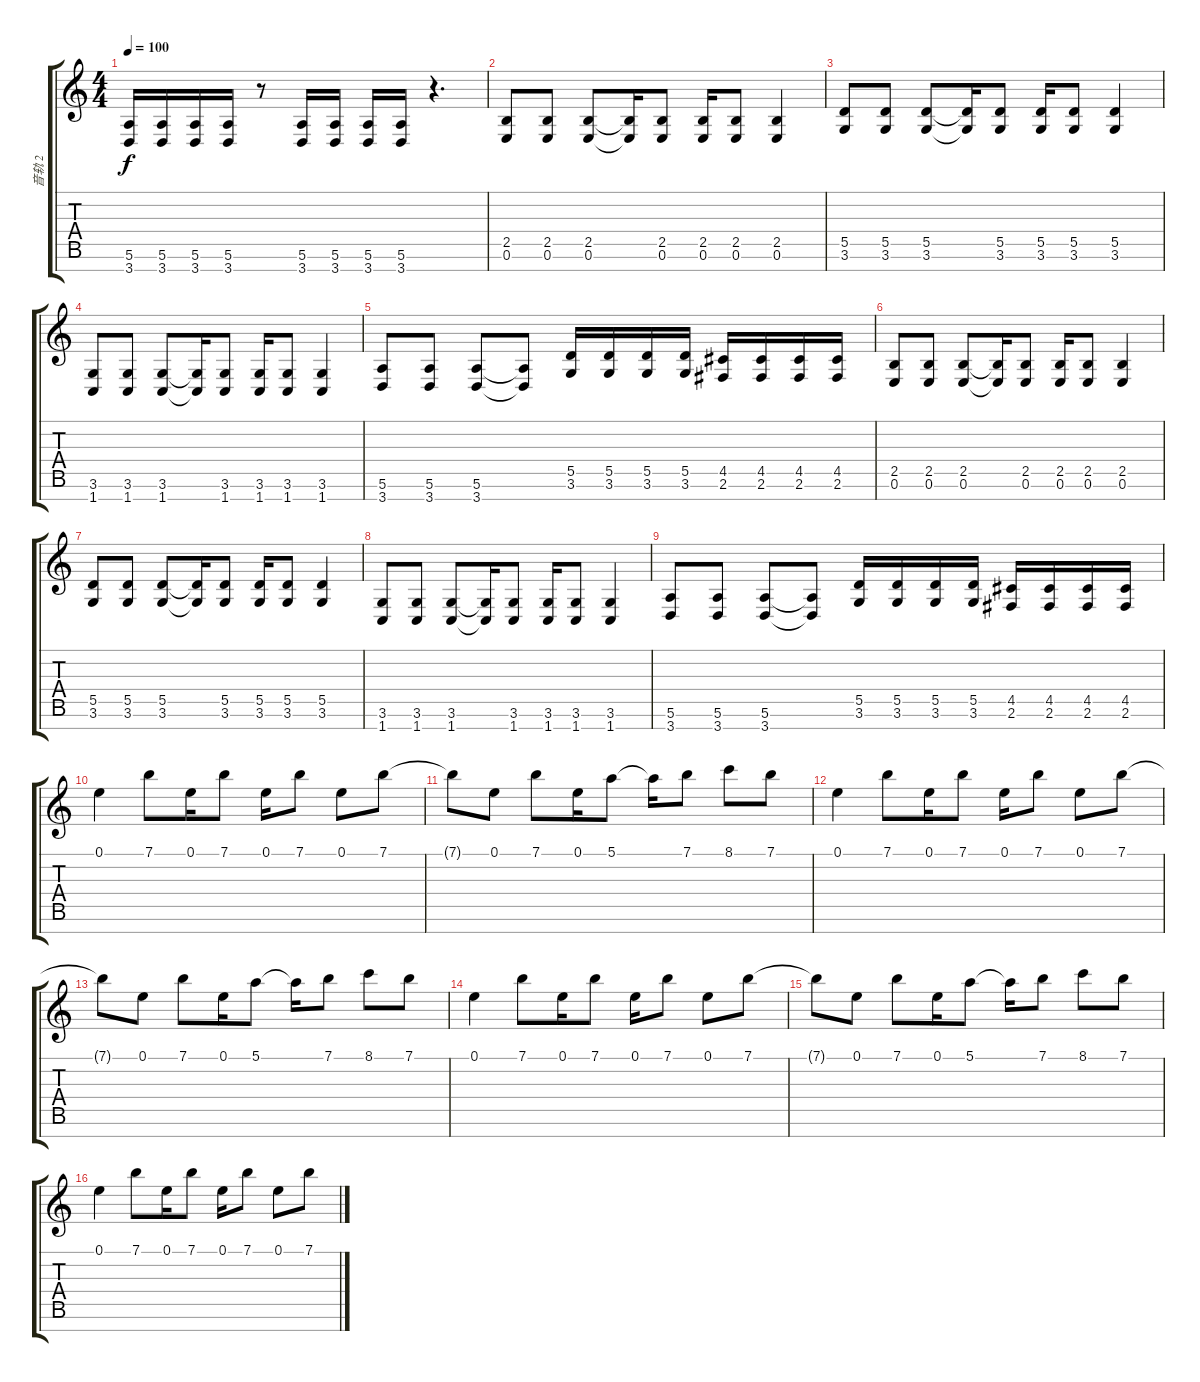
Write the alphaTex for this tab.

\track ("音轨 2" "音轨 2") {instrument distortionguitar}
\staff {score tabs}
\tuning (E4 B3 G3 D3 A2 E2 B1) {hide}
\ts (4 4)
\tempo 100
\clef g2
\ks c
(5.6 3.7).16{dy f} (5.6 3.7).16 (5.6 3.7).16 (5.6 3.7).16 r.8 (5.6 3.7).16 (5.6 3.7).16 (5.6 3.7).16 (5.6 3.7).16 r.4{d} |
(2.5 0.6).8 (2.5 0.6).8 (2.5 0.6).8 (2.5{t} 0.6{t}).16 (2.5 0.6).8 (2.5 0.6).16 (2.5 0.6).8 (2.5 0.6).4 |
(5.5 3.6).8 (5.5 3.6).8 (5.5 3.6).8 (5.5{t} 3.6{t}).16 (5.5 3.6).8 (5.5 3.6).16 (5.5 3.6).8 (5.5 3.6).4 |
(3.6 1.7).8 (3.6 1.7).8 (3.6 1.7).8 (3.6{t} 1.7{t}).16 (3.6 1.7).8 (3.6 1.7).16 (3.6 1.7).8 (3.6 1.7).4 |
(5.6 3.7).8 (5.6 3.7).8 (5.6 3.7).8 (5.6{t} 3.7{t}).8 (5.5 3.6).16 (5.5 3.6).16 (5.5 3.6).16 (5.5 3.6).16 (4.5 2.6).16 (4.5 2.6).16 (4.5 2.6).16 (4.5 2.6).16 |
(2.5 0.6).8 (2.5 0.6).8 (2.5 0.6).8 (2.5{t} 0.6{t}).16 (2.5 0.6).8 (2.5 0.6).16 (2.5 0.6).8 (2.5 0.6).4 |
(5.5 3.6).8 (5.5 3.6).8 (5.5 3.6).8 (5.5{t} 3.6{t}).16 (5.5 3.6).8 (5.5 3.6).16 (5.5 3.6).8 (5.5 3.6).4 |
(3.6 1.7).8 (3.6 1.7).8 (3.6 1.7).8 (3.6{t} 1.7{t}).16 (3.6 1.7).8 (3.6 1.7).16 (3.6 1.7).8 (3.6 1.7).4 |
(5.6 3.7).8 (5.6 3.7).8 (5.6 3.7).8 (5.6{t} 3.7{t}).8 (5.5 3.6).16 (5.5 3.6).16 (5.5 3.6).16 (5.5 3.6).16 (4.5 2.6).16 (4.5 2.6).16 (4.5 2.6).16 (4.5 2.6).16 |
0.1.4 7.1.8 0.1.16 7.1.8 0.1.16 7.1.8 0.1.8 7.1.8 |
7.1{t}.8 0.1.8 7.1.8 0.1.16 5.1.8 5.1{t}.16 7.1.8 8.1.8 7.1.8 |
0.1.4 7.1.8 0.1.16 7.1.8 0.1.16 7.1.8 0.1.8 7.1.8 |
7.1{t}.8 0.1.8 7.1.8 0.1.16 5.1.8 5.1{t}.16 7.1.8 8.1.8 7.1.8 |
0.1.4 7.1.8 0.1.16 7.1.8 0.1.16 7.1.8 0.1.8 7.1.8 |
7.1{t}.8 0.1.8 7.1.8 0.1.16 5.1.8 5.1{t}.16 7.1.8 8.1.8 7.1.8 |
0.1.4 7.1.8 0.1.16 7.1.8 0.1.16 7.1.8 0.1.8 7.1.8
